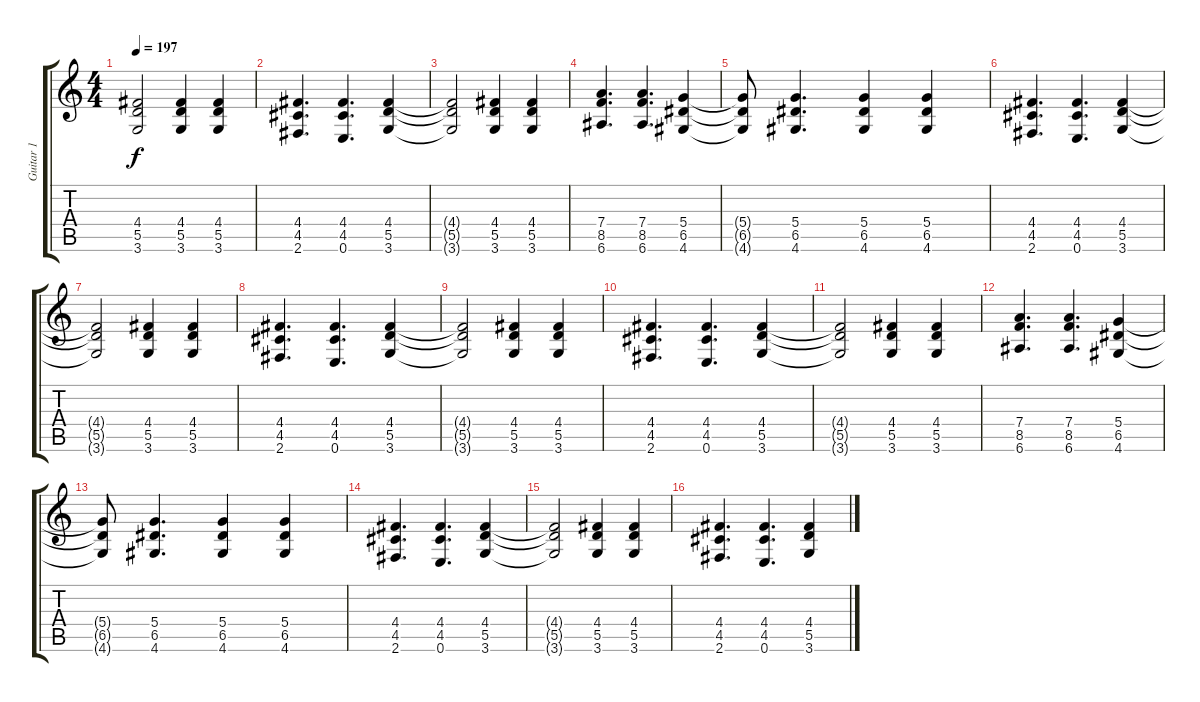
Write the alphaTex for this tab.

\track ("Guitar 1" "Guitar 1") {instrument distortionguitar}
\staff {score tabs}
\tuning (E4 B3 G3 D3 A2 E2) {hide}
\ts (4 4)
\tempo 197
\clef g2
\ks c
(4.4{t} 5.5{t} 3.6{t}).2{dy f} (4.4 5.5 3.6).4 (4.4 5.5 3.6).4 |
(4.4 4.5 2.6).4{d} (4.4 4.5 0.6).4{d} (4.4 5.5 3.6).4 |
(4.4{t} 5.5{t} 3.6{t}).2 (4.4 5.5 3.6).4 (4.4 5.5 3.6).4 |
(7.4 8.5 6.6).4{d} (7.4 8.5 6.6).4{d} (5.4 6.5 4.6).4 |
(5.4{t} 6.5{t} 4.6{t}).8 (5.4 6.5 4.6).4{d} (5.4 6.5 4.6).4 (5.4 6.5 4.6).4 |
(4.4 4.5 2.6).4{d} (4.4 4.5 0.6).4{d} (4.4 5.5 3.6).4 |
(4.4{t} 5.5{t} 3.6{t}).2 (4.4 5.5 3.6).4 (4.4 5.5 3.6).4 |
(4.4 4.5 2.6).4{d} (4.4 4.5 0.6).4{d} (4.4 5.5 3.6).4 |
(4.4{t} 5.5{t} 3.6{t}).2 (4.4 5.5 3.6).4 (4.4 5.5 3.6).4 |
(4.4 4.5 2.6).4{d} (4.4 4.5 0.6).4{d} (4.4 5.5 3.6).4 |
(4.4{t} 5.5{t} 3.6{t}).2 (4.4 5.5 3.6).4 (4.4 5.5 3.6).4 |
(7.4 8.5 6.6).4{d} (7.4 8.5 6.6).4{d} (5.4 6.5 4.6).4 |
(5.4{t} 6.5{t} 4.6{t}).8 (5.4 6.5 4.6).4{d} (5.4 6.5 4.6).4 (5.4 6.5 4.6).4 |
(4.4 4.5 2.6).4{d} (4.4 4.5 0.6).4{d} (4.4 5.5 3.6).4 |
(4.4{t} 5.5{t} 3.6{t}).2 (4.4 5.5 3.6).4 (4.4 5.5 3.6).4 |
(4.4 4.5 2.6).4{d} (4.4 4.5 0.6).4{d} (4.4 5.5 3.6).4
